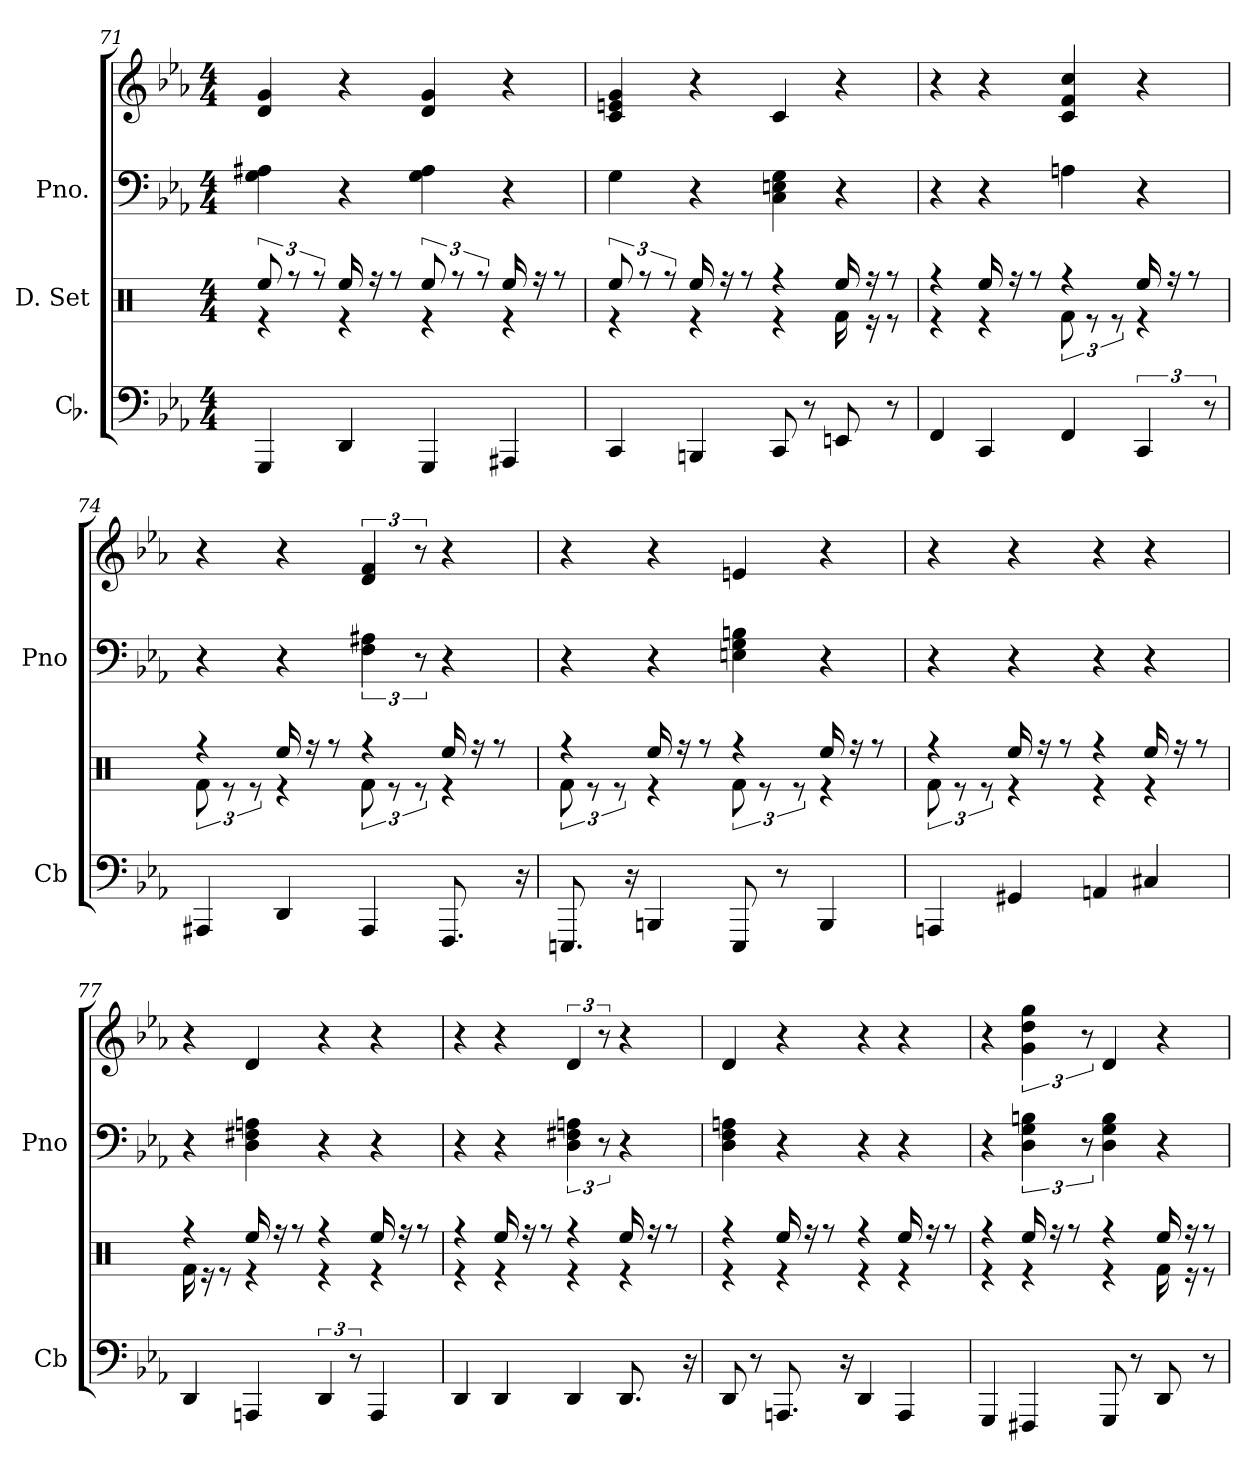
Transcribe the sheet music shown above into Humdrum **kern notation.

**kern	**kern	**kern	**kern
*part3	*part2	*part1	*part1
*staff4	*staff3	*staff2	*staff1
*I"Cb.	*I"D. Set	*I"Pno.	*
*I'Cb	*	*I'Pno	*
*clefF4	*clefX	*clefF4	*clefG2
*k[b-e-a-]	*k[]	*k[b-e-a-]	*k[b-e-a-]
*M4/4	*M4/4	*M4/4	*M4/4
=71	=71	=71	=71
*	*^	*	*
4GGG	4re	12Ree/	4G 4A#X	4d 4g
.	.	12rff	.	.
.	.	12rff	.	.
4DD	4re	16Ree/	4r	4r
.	.	16rff	.	.
.	.	8rff	.	.
4GGG	4re	12Ree/	4G 4A#	4d 4g
.	.	12rff	.	.
.	.	12rff	.	.
4AAA#X	4re	16Ree/	4r	4r
.	.	16rff	.	.
.	.	8rff	.	.
=72	=72	=72	=72	=72
4CC	4re	12Ree/	4G	4c 4en 4g
.	.	12rff	.	.
.	.	12rff	.	.
4BBBn	4re	16Ree/	4r	4r
.	.	16rff	.	.
.	.	8rff	.	.
8CC	4re	4rff	4C 4En 4G	4c
8r	.	.	.	.
8EEn	16Rf\	16Ree/	4r	4r
.	16re	16rff	.	.
8r	8re	8rff	.	.
=73	=73	=73	=73	=73
4FF	4re	4rff	4r	4r
4CC	4re	16Ree/	4r	4r
.	.	16rff	.	.
.	.	8rff	.	.
4FF	12Rf\	4rff	4An	4c 4f 4cc
.	12re	.	.	.
.	12re	.	.	.
6CC	4re	16Ree/	4r	4r
.	.	16rff	.	.
.	.	8rff	.	.
12r	.	.	.	.
=74	=74	=74	=74	=74
4AAA#X	12Rf\	4rff	4r	4r
.	12re	.	.	.
.	12re	.	.	.
4DD	4re	16Ree/	4r	4r
.	.	16rff	.	.
.	.	8rff	.	.
4AAA#	12Rf\	4rff	6F 6A#X	6d 6f
.	12re	.	.	.
.	12re	.	12r	12r
8.FFF	4re	16Ree/	4r	4r
.	.	16rff	.	.
.	.	8rff	.	.
16r	.	.	.	.
=75	=75	=75	=75	=75
8.EEEn	12Rf\	4rff	4r	4r
.	12re	.	.	.
.	12re	.	.	.
16r	.	.	.	.
4BBBn	4re	16Ree/	4r	4r
.	.	16rff	.	.
.	.	8rff	.	.
8EEE	12Rf\	4rff	4En 4G 4Bn	4en
.	12re	.	.	.
8r	.	.	.	.
.	12re	.	.	.
4BBB	4re	16Ree/	4r	4r
.	.	16rff	.	.
.	.	8rff	.	.
=76	=76	=76	=76	=76
4AAAn	12Rf\	4rff	4r	4r
.	12re	.	.	.
.	12re	.	.	.
4GG#X	4re	16Ree/	4r	4r
.	.	16rff	.	.
.	.	8rff	.	.
4AAn	4re	4rff	4r	4r
4C#X	4re	16Ree/	4r	4r
.	.	16rff	.	.
.	.	8rff	.	.
=77	=77	=77	=77	=77
4DD	16Rf\	4rff	4r	4r
.	16re	.	.	.
.	8re	.	.	.
4AAAn	4re	16Ree/	4D 4F#X 4An	4d
.	.	16rff	.	.
.	.	8rff	.	.
6DD	4re	4rff	4r	4r
12r	.	.	.	.
4AAA	4re	16Ree/	4r	4r
.	.	16rff	.	.
.	.	8rff	.	.
=78	=78	=78	=78	=78
4DD	4re	4rff	4r	4r
4DD	4re	16Ree/	4r	4r
.	.	16rff	.	.
.	.	8rff	.	.
4DD	4re	4rff	6D 6F#X 6An	6d
.	.	.	12r	12r
8.DD	4re	16Ree/	4r	4r
.	.	16rff	.	.
.	.	8rff	.	.
16r	.	.	.	.
=79	=79	=79	=79	=79
8DD	4re	4rff	4D 4F 4An	4d
8r	.	.	.	.
8.AAAn	4re	16Ree/	4r	4r
.	.	16rff	.	.
.	.	8rff	.	.
16r	.	.	.	.
4DD	4re	4rff	4r	4r
4AAA	4re	16Ree/	4r	4r
.	.	16rff	.	.
.	.	8rff	.	.
=80	=80	=80	=80	=80
4GGG	4re	4rff	4r	4r
4FFF#X	4re	16Ree/	6D 6G 6Bn	6g 6dd 6gg
.	.	16rff	.	.
.	.	8rff	.	.
.	.	.	12r	12r
8GGG	4re	4rff	4D 4G 4B	4d
8r	.	.	.	.
8DD	16Rf\	16Ree/	4r	4r
.	16re	16rff	.	.
8r	8re	8rff	.	.
*	*v	*v	*	*
=	=	=	=
*-	*-	*-	*-
